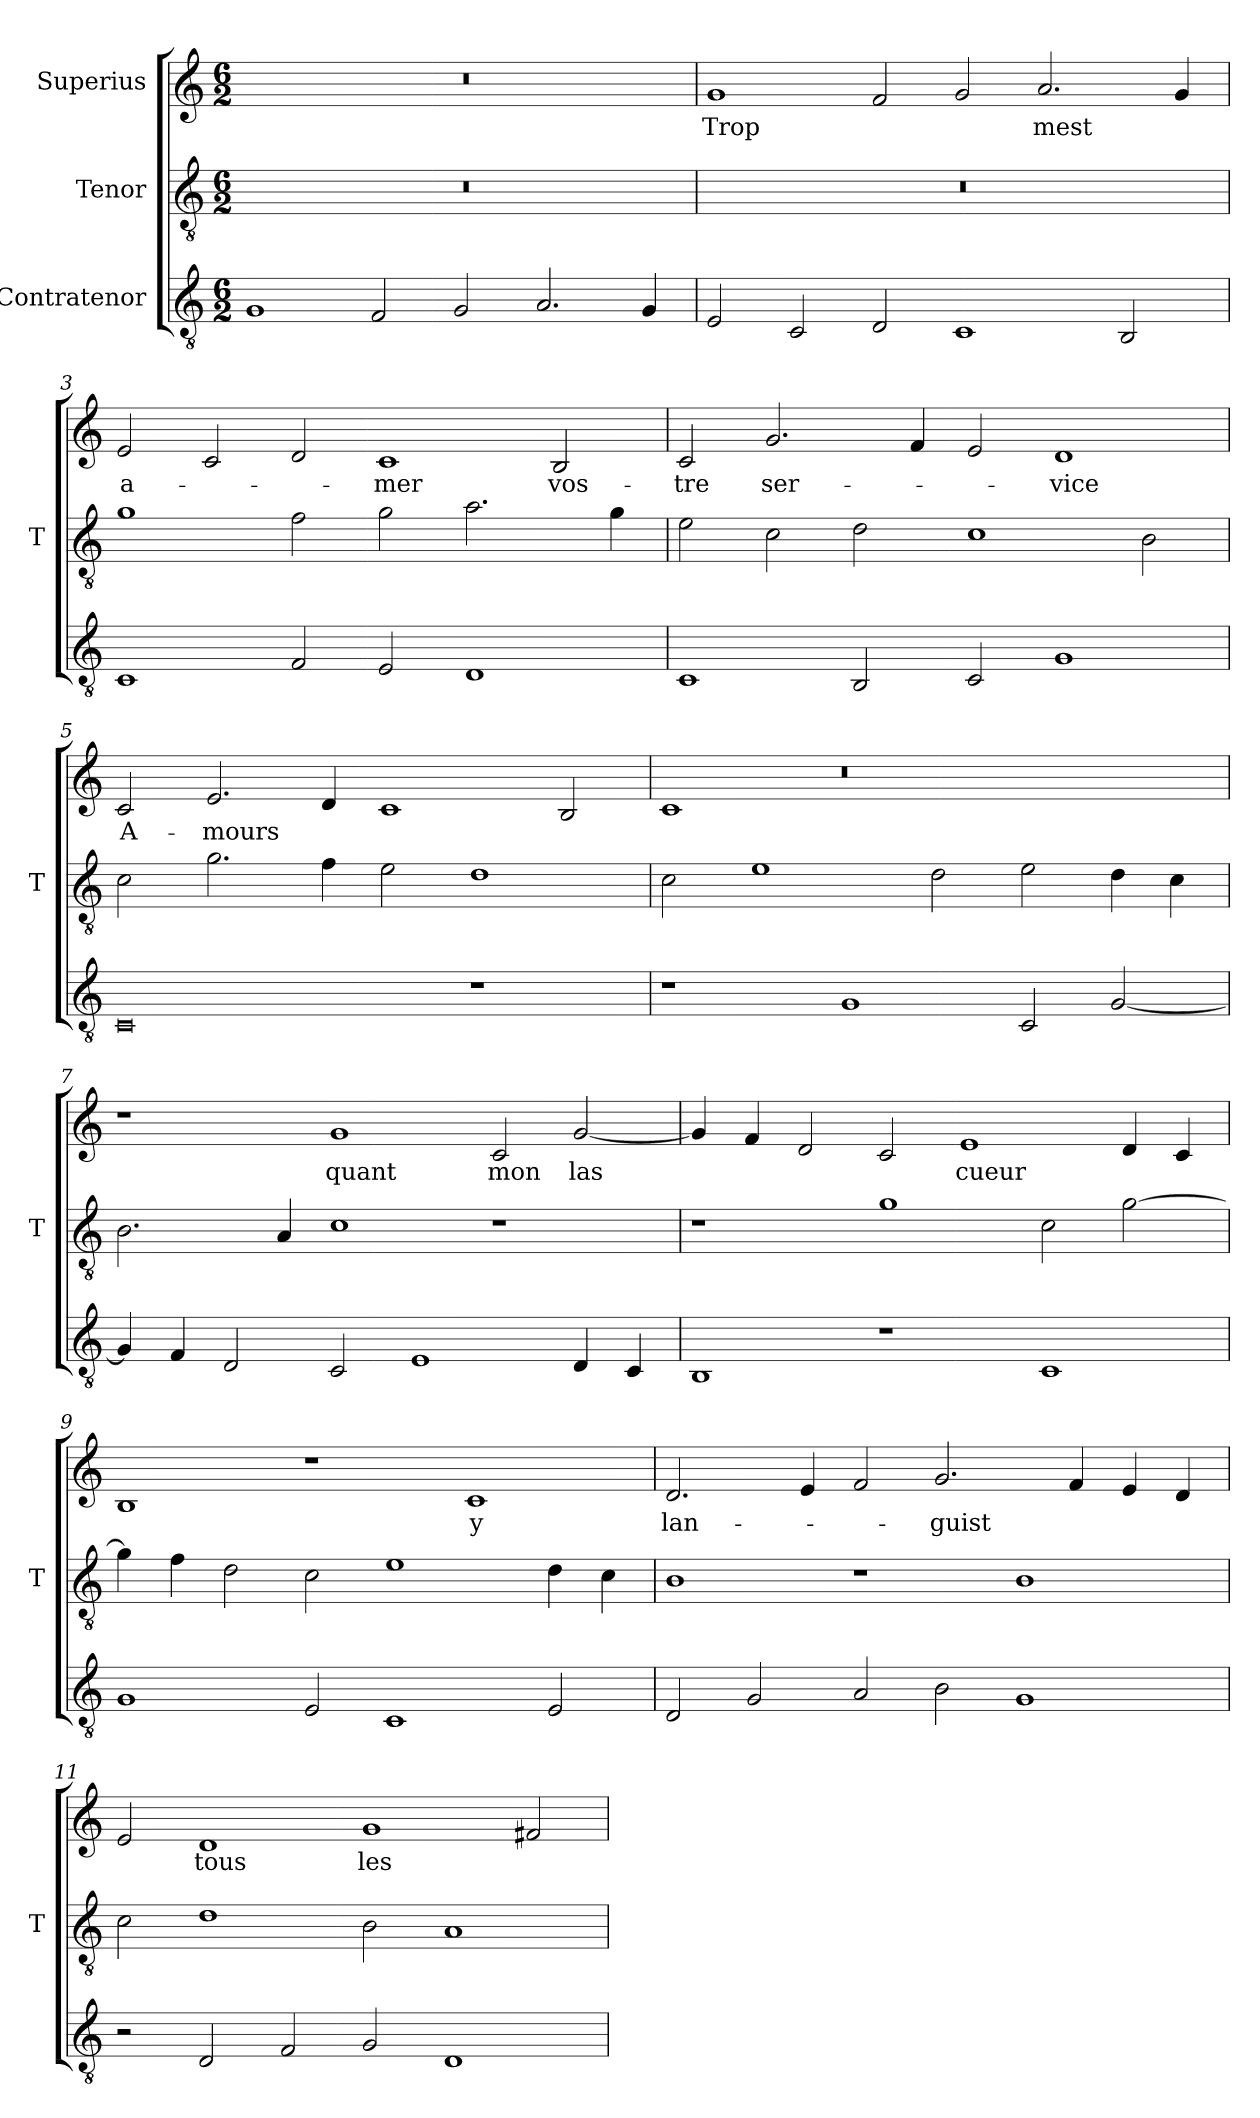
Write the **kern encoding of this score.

**kern	**kern	**kern	**text
*part3	*part2	*part1	*part1
*staff3	*staff2	*staff1	*staff1
*I"Contratenor	*I"Tenor	*I"Superius	*
*	*I'T	*	*
*clefGv2	*clefGv2	*clefG2	*
*M6/2	*M6/2	*M6/2	*
=1	=1	=1	=1
1G	0.r	0.r	.
2F	.	.	.
2G	.	.	.
2.A	.	.	.
4G	.	.	.
=2	=2	=2	=2
2E	0.r	1g	-Trop
2C	.	.	.
2D	.	2f	.
1C	.	2g	.
.	.	2.a	-mest
2BB	.	.	.
.	.	4g	.
=3	=3	=3	=3
1C	1g	2e	a-
.	.	2c	.
2F	2f	2d	.
2E	2g	1c	-mer
1D	2.a	.	.
.	.	2B	vos-
.	4g	.	.
=4	=4	=4	=4
1C	2e	2c	-tre
.	2c	2.g	ser-
2BB	2d	.	.
.	.	4f	.
2C	1c	2e	.
1G	.	1d	-vice
.	2B	.	.
=5	=5	=5	=5
0C	2c	2c	A-
.	2.g	2.e	-mours
.	4f	4d	.
.	2e	1c	.
1r	1d	.	.
.	.	2B	.
=6	=6	=6	=6
1r	2c	1c	.
.	1e	.	.
1G	.	0r	.
.	2d	.	.
2C	2e	.	.
[2G	4d	.	.
.	4c	.	.
=7	=7	=7	=7
4G]	2.B	1r	.
4F	.	.	.
2D	.	.	.
.	4A	.	.
2C	1c	1g	-quant
1E	.	.	.
.	1r	2c	-mon
4D	.	[2g	-las
4C	.	.	.
=8	=8	=8	=8
1BB	1r	4g]	.
.	.	4f	.
.	.	2d	.
1r	1g	2c	.
.	.	1e	-cueur
1C	2c	.	.
.	[2g	4d	.
.	.	4c	.
=9	=9	=9	=9
1G	4g]	1B	.
.	4f	.	.
.	2d	.	.
2E	2c	1r	.
1C	1e	.	.
.	.	1c	-y
2E	4d	.	.
.	4c	.	.
=10	=10	=10	=10
2D	1B	2.d	lan-
2G	.	.	.
.	.	4e	.
2A	1r	2f	.
2B	.	2.g	-guist
1G	1B	.	.
.	.	4f	.
.	.	4e	.
.	.	4d	.
=11	=11	=11	=11
2r	2c	2e	.
2D	1d	1d	-tous
2F	.	.	.
2G	2B	1g	-les
1D	1A	.	.
.	.	2f#X	.
=	=	=	=
*-	*-	*-	*-
